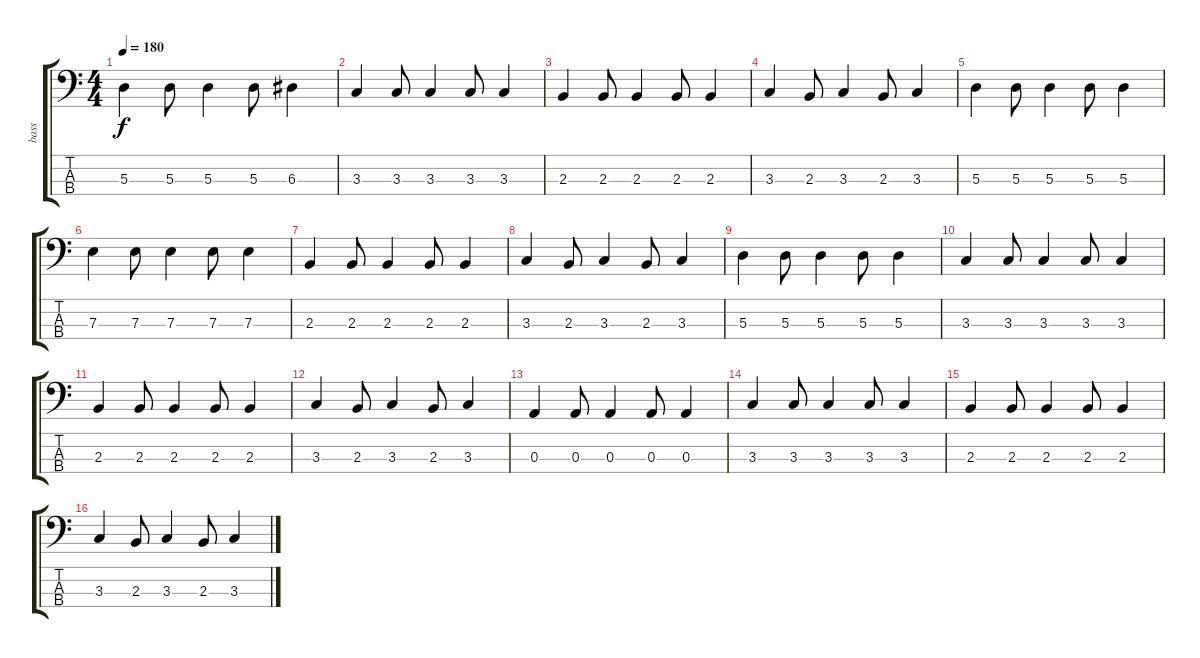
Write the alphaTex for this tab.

\track ("bass" "bass") {instrument electricbassfinger}
\staff {score tabs}
\tuning (G2 D2 A1 E1) {hide}
\ts (4 4)
\tempo 180
\clef f4
\ks c
5.3.4{dy f instrument electricbassfinger} 5.3.8 5.3.4 5.3.8 6.3.4 |
3.3.4 3.3.8 3.3.4 3.3.8 3.3.4 |
2.3.4 2.3.8 2.3.4 2.3.8 2.3.4 |
3.3.4 2.3.8 3.3.4 2.3.8 3.3.4 |
5.3.4 5.3.8 5.3.4 5.3.8 5.3.4 |
7.3.4 7.3.8 7.3.4 7.3.8 7.3.4 |
2.3.4 2.3.8 2.3.4 2.3.8 2.3.4 |
3.3.4 2.3.8 3.3.4 2.3.8 3.3.4 |
5.3.4 5.3.8 5.3.4 5.3.8 5.3.4 |
3.3.4 3.3.8 3.3.4 3.3.8 3.3.4 |
2.3.4 2.3.8 2.3.4 2.3.8 2.3.4 |
3.3.4 2.3.8 3.3.4 2.3.8 3.3.4 |
0.3.4 0.3.8 0.3.4 0.3.8 0.3.4 |
3.3.4 3.3.8 3.3.4 3.3.8 3.3.4 |
2.3.4 2.3.8 2.3.4 2.3.8 2.3.4 |
3.3.4 2.3.8 3.3.4 2.3.8 3.3.4
